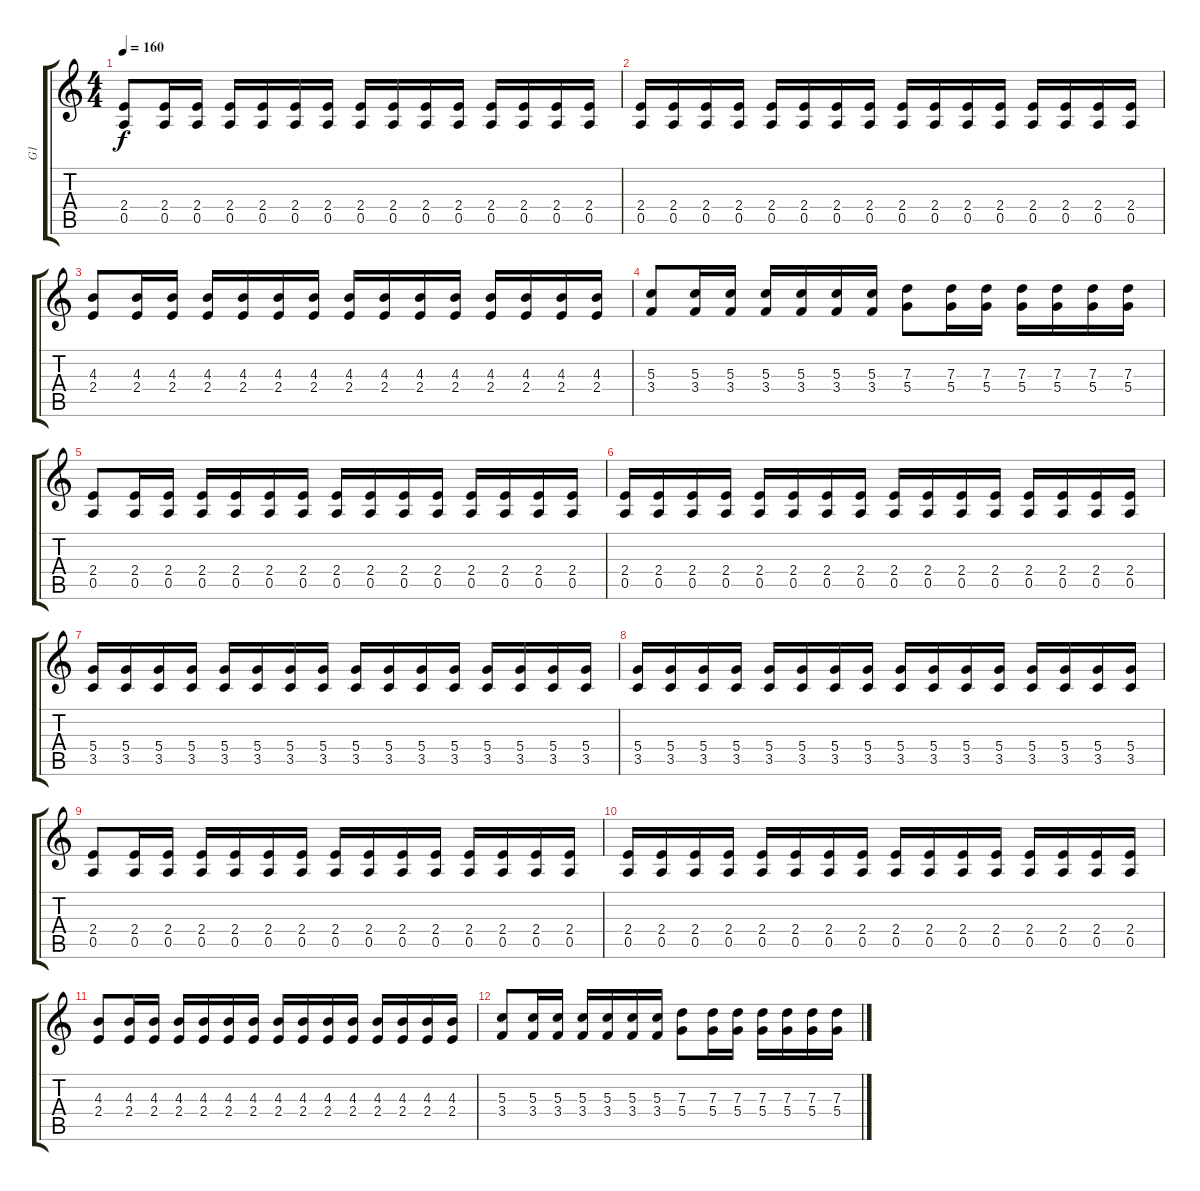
\track ("G1" "G1") {instrument distortionguitar}
\staff {score tabs}
\tuning (E4 B3 G3 D3 A2 E2) {hide}
\ts (4 4)
\tempo 160
\clef g2
\ks c
(2.4 0.5).8{dy f volume 8} (2.4 0.5).16 (2.4 0.5).16 (2.4 0.5).16 (2.4 0.5).16 (2.4 0.5).16 (2.4 0.5).16 (2.4 0.5).16 (2.4 0.5).16 (2.4 0.5).16 (2.4 0.5).16 (2.4 0.5).16 (2.4 0.5).16 (2.4 0.5).16 (2.4 0.5).16 |
(2.4 0.5).16 (2.4 0.5).16 (2.4 0.5).16 (2.4 0.5).16 (2.4 0.5).16 (2.4 0.5).16 (2.4 0.5).16 (2.4 0.5).16 (2.4 0.5).16 (2.4 0.5).16 (2.4 0.5).16 (2.4 0.5).16 (2.4 0.5).16 (2.4 0.5).16 (2.4 0.5).16 (2.4 0.5).16 |
(4.3 2.4).8 (4.3 2.4).16 (4.3 2.4).16 (4.3 2.4).16 (4.3 2.4).16 (4.3 2.4).16 (4.3 2.4).16 (4.3 2.4).16 (4.3 2.4).16 (4.3 2.4).16 (4.3 2.4).16 (4.3 2.4).16 (4.3 2.4).16 (4.3 2.4).16 (4.3 2.4).16 |
(5.3 3.4).8 (5.3 3.4).16 (5.3 3.4).16 (5.3 3.4).16 (5.3 3.4).16 (5.3 3.4).16 (5.3 3.4).16 (7.3 5.4).8 (7.3 5.4).16 (7.3 5.4).16 (7.3 5.4).16 (7.3 5.4).16 (7.3 5.4).16 (7.3 5.4).16 |
(2.4 0.5).8{volume 4} (2.4 0.5).16 (2.4 0.5).16 (2.4 0.5).16 (2.4 0.5).16 (2.4 0.5).16 (2.4 0.5).16 (2.4 0.5).16 (2.4 0.5).16 (2.4 0.5).16 (2.4 0.5).16 (2.4 0.5).16 (2.4 0.5).16 (2.4 0.5).16 (2.4 0.5).16 |
(2.4 0.5).16 (2.4 0.5).16 (2.4 0.5).16 (2.4 0.5).16 (2.4 0.5).16 (2.4 0.5).16 (2.4 0.5).16 (2.4 0.5).16 (2.4 0.5).16 (2.4 0.5).16 (2.4 0.5).16 (2.4 0.5).16 (2.4 0.5).16 (2.4 0.5).16 (2.4 0.5).16 (2.4 0.5).16 |
(5.4 3.5).16 (5.4 3.5).16 (5.4 3.5).16 (5.4 3.5).16 (5.4 3.5).16 (5.4 3.5).16 (5.4 3.5).16 (5.4 3.5).16 (5.4 3.5).16 (5.4 3.5).16 (5.4 3.5).16 (5.4 3.5).16 (5.4 3.5).16 (5.4 3.5).16 (5.4 3.5).16 (5.4 3.5).16 |
(5.4 3.5).16 (5.4 3.5).16 (5.4 3.5).16 (5.4 3.5).16 (5.4 3.5).16 (5.4 3.5).16 (5.4 3.5).16 (5.4 3.5).16 (5.4 3.5).16 (5.4 3.5).16 (5.4 3.5).16 (5.4 3.5).16 (5.4 3.5).16 (5.4 3.5).16 (5.4 3.5).16 (5.4 3.5).16 |
(2.4 0.5).8{volume 0} (2.4 0.5).16 (2.4 0.5).16 (2.4 0.5).16 (2.4 0.5).16 (2.4 0.5).16 (2.4 0.5).16 (2.4 0.5).16 (2.4 0.5).16 (2.4 0.5).16 (2.4 0.5).16 (2.4 0.5).16 (2.4 0.5).16 (2.4 0.5).16 (2.4 0.5).16 |
(2.4 0.5).16 (2.4 0.5).16 (2.4 0.5).16 (2.4 0.5).16 (2.4 0.5).16 (2.4 0.5).16 (2.4 0.5).16 (2.4 0.5).16 (2.4 0.5).16 (2.4 0.5).16 (2.4 0.5).16 (2.4 0.5).16 (2.4 0.5).16 (2.4 0.5).16 (2.4 0.5).16 (2.4 0.5).16 |
(4.3 2.4).8 (4.3 2.4).16 (4.3 2.4).16 (4.3 2.4).16 (4.3 2.4).16 (4.3 2.4).16 (4.3 2.4).16 (4.3 2.4).16 (4.3 2.4).16 (4.3 2.4).16 (4.3 2.4).16 (4.3 2.4).16 (4.3 2.4).16 (4.3 2.4).16 (4.3 2.4).16 |
(5.3 3.4).8 (5.3 3.4).16 (5.3 3.4).16 (5.3 3.4).16 (5.3 3.4).16 (5.3 3.4).16 (5.3 3.4).16 (7.3 5.4).8 (7.3 5.4).16 (7.3 5.4).16 (7.3 5.4).16 (7.3 5.4).16 (7.3 5.4).16 (7.3 5.4).16
